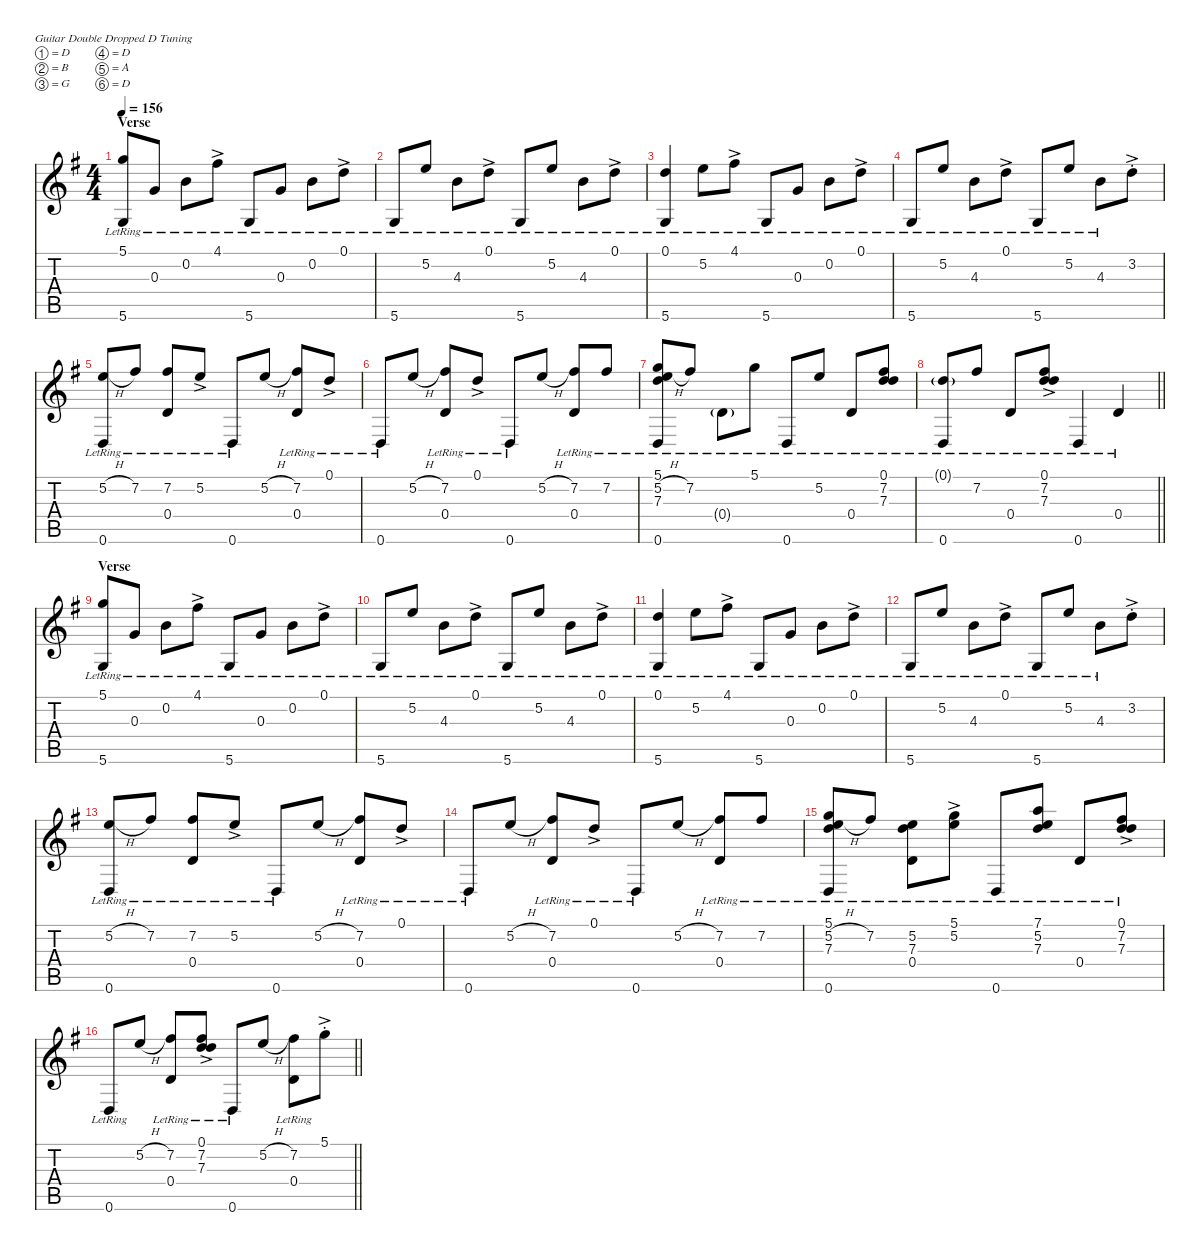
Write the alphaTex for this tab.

\defaultSystemsLayout 4
\hideDynamics
\bracketExtendMode nobrackets
\singleTrackTrackNamePolicy hidden
\multiTrackTrackNamePolicy hidden
\otherSystemsTrackNameOrientation horizontal
\track ("Guitar 1" "n.guit.") {mute instrument acousticguitarnylon}
\staff {score tabs}
\tuning (D4 B3 G3 D3 A2 D2)
\ts (4 4)
\section ("" "Verse")
\tempo 156
\clef g2
\ks g
(5.1{lr acc forcenatural} 5.6{lr acc forcenatural}).8{dy f beam Up} 0.3{lr acc forcenatural}.8{beam Up} 0.2{lr acc forcenatural}.8{beam Down} 4.1{ac lr acc #}.8{beam Down} 5.6{lr acc forcenatural}.8{beam Up} 0.3{lr acc forcenatural}.8{beam Up} 0.2{lr acc forcenatural}.8{beam Down} 0.1{ac lr acc forcenatural}.8{beam Down} |
5.6{lr acc forcenatural}.8{beam Up} 5.2{lr acc forcenatural}.8{beam Up} 4.3{lr acc forcenatural}.8{beam Down} 0.1{ac lr acc forcenatural}.8{beam Down} 5.6{lr acc forcenatural}.8{beam Up} 5.2{lr acc forcenatural}.8{beam Up} 4.3{lr acc forcenatural}.8{beam Down} 0.1{ac lr acc forcenatural}.8{beam Down} |
(0.1{lr acc forcenatural} 5.6{lr acc forcenatural}).4{beam Up} 5.2{lr acc forcenatural}.8{beam Down} 4.1{ac lr acc #}.8{beam Down} 5.6{lr acc forcenatural}.8{beam Up} 0.3{lr acc forcenatural}.8{beam Up} 0.2{lr acc forcenatural}.8{beam Down} 0.1{ac lr acc forcenatural}.8{beam Down} |
5.6{lr acc forcenatural}.8{beam Up} 5.2{lr acc forcenatural}.8{beam Up} 4.3{lr acc forcenatural}.8{beam Down} 0.1{ac lr acc forcenatural}.8{beam Down} 5.6{lr acc forcenatural}.8{beam Up} 5.2{lr acc forcenatural}.8{beam Up} 4.3{lr acc forcenatural}.8{beam Down} 3.2{ac st acc forcenatural}.8{beam Down} |
(5.2{h acc forcenatural} 0.6{lr acc forcenatural}).8{beam Up} 7.2{lr acc #}.8{beam Up} (7.2{lr acc #} 0.4{lr acc forcenatural}).8{beam Up} 5.2{ac lr acc forcenatural}.8{beam Up} 0.6{lr acc forcenatural}.8{beam Up} 5.2{h acc forcenatural}.8{beam Up} (7.2{lr acc #} 0.4{lr acc forcenatural}).8{beam Up} 0.1{ac lr acc forcenatural}.8{beam Up} |
0.6{lr acc forcenatural}.8{beam Up} 5.2{h acc forcenatural}.8{beam Up} (7.2{lr acc #} 0.4{lr acc forcenatural}).8{beam Up} 0.1{ac lr acc forcenatural}.8{beam Up} 0.6{lr acc forcenatural}.8{beam Up} 5.2{h acc forcenatural}.8{beam Up} (7.2{lr acc #} 0.4{lr acc forcenatural}).8{beam Up} 7.2{lr acc #}.8{beam Up} |
(5.1{lr acc forcenatural} 5.2{h acc forcenatural} 7.3{lr acc forcenatural} 0.6{lr acc forcenatural}).8{beam Up} 7.2{lr acc #}.8{beam Up} 0.4{g lr acc forcenatural}.8{beam Down} 5.1{lr acc forcenatural}.8{beam Down} 0.6{lr acc forcenatural}.8{beam Up} 5.2{lr acc forcenatural}.8{beam Up} 0.4{lr acc forcenatural}.8{beam Up} (0.1{lr acc forcenatural} 7.2{lr acc #} 7.3{lr acc forcenatural}).8{beam Up} |
\barLineRight lightlight
(0.1{g lr acc forcenatural} 0.6{lr acc forcenatural}).8{beam Up} 7.2{lr acc #}.8{beam Up} 0.4{lr acc forcenatural}.8{beam Up} (0.1{ac lr acc forcenatural} 7.2{ac lr acc #} 7.3{ac lr acc forcenatural}).8{beam Up} 0.6{lr acc forcenatural}.4{beam Up} 0.4{lr acc forcenatural}.4{beam Up} |
\section ("" "Verse")
(5.1{lr acc forcenatural} 5.6{lr acc forcenatural}).8{beam Up} 0.3{lr acc forcenatural}.8{beam Up} 0.2{lr acc forcenatural}.8{beam Down} 4.1{ac lr acc #}.8{beam Down} 5.6{lr acc forcenatural}.8{beam Up} 0.3{lr acc forcenatural}.8{beam Up} 0.2{lr acc forcenatural}.8{beam Down} 0.1{ac lr acc forcenatural}.8{beam Down} |
5.6{lr acc forcenatural}.8{beam Up} 5.2{lr acc forcenatural}.8{beam Up} 4.3{lr acc forcenatural}.8{beam Down} 0.1{ac lr acc forcenatural}.8{beam Down} 5.6{lr acc forcenatural}.8{beam Up} 5.2{lr acc forcenatural}.8{beam Up} 4.3{lr acc forcenatural}.8{beam Down} 0.1{ac lr acc forcenatural}.8{beam Down} |
(0.1{lr acc forcenatural} 5.6{lr acc forcenatural}).4{beam Up} 5.2{lr acc forcenatural}.8{beam Down} 4.1{ac lr acc #}.8{beam Down} 5.6{lr acc forcenatural}.8{beam Up} 0.3{lr acc forcenatural}.8{beam Up} 0.2{lr acc forcenatural}.8{beam Down} 0.1{ac lr acc forcenatural}.8{beam Down} |
5.6{lr acc forcenatural}.8{beam Up} 5.2{lr acc forcenatural}.8{beam Up} 4.3{lr acc forcenatural}.8{beam Down} 0.1{ac lr acc forcenatural}.8{beam Down} 5.6{lr acc forcenatural}.8{beam Up} 5.2{lr acc forcenatural}.8{beam Up} 4.3{lr acc forcenatural}.8{beam Down} 3.2{ac st acc forcenatural}.8{beam Down} |
(5.2{h acc forcenatural} 0.6{lr acc forcenatural}).8{beam Up} 7.2{lr acc #}.8{beam Up} (7.2{lr acc #} 0.4{lr acc forcenatural}).8{beam Up} 5.2{ac lr acc forcenatural}.8{beam Up} 0.6{lr acc forcenatural}.8{beam Up} 5.2{h acc forcenatural}.8{beam Up} (7.2{lr acc #} 0.4{lr acc forcenatural}).8{beam Up} 0.1{ac lr acc forcenatural}.8{beam Up} |
0.6{lr acc forcenatural}.8{beam Up} 5.2{h acc forcenatural}.8{beam Up} (7.2{lr acc #} 0.4{lr acc forcenatural}).8{beam Up} 0.1{ac lr acc forcenatural}.8{beam Up} 0.6{lr acc forcenatural}.8{beam Up} 5.2{h acc forcenatural}.8{beam Up} (7.2{lr acc #} 0.4{lr acc forcenatural}).8{beam Up} 7.2{lr acc #}.8{beam Up} |
(5.1{lr acc forcenatural} 5.2{h acc forcenatural} 7.3{lr acc forcenatural} 0.6{lr acc forcenatural}).8{beam Up} 7.2{lr acc #}.8{beam Up} (5.2{lr acc forcenatural} 7.3{lr acc forcenatural} 0.4{lr acc forcenatural}).8{beam Down} (5.1{ac lr acc forcenatural} 5.2{ac lr acc forcenatural}).8{beam Down} 0.6{lr acc forcenatural}.8{beam Up} (7.1{lr acc forcenatural} 5.2{lr acc forcenatural} 7.3{lr acc forcenatural}).8{beam Up} 0.4{lr acc forcenatural}.8{beam Up} (0.1{ac lr acc forcenatural} 7.2{ac lr acc #} 7.3{ac lr acc forcenatural}).8{beam Up} |
\barLineRight lightlight
0.6{lr acc forcenatural}.8{beam Up} 5.2{h acc forcenatural}.8{beam Up} (7.2{lr acc #} 0.4{lr acc forcenatural}).8{beam Up} (0.1{ac lr acc forcenatural} 7.2{ac lr acc #} 7.3{ac lr acc forcenatural}).8{beam Up} 0.6{lr acc forcenatural}.8{beam Up} 5.2{h acc forcenatural}.8{beam Up} (7.2{lr acc #} 0.4{lr acc forcenatural}).8{beam Down} 5.1{ac st acc forcenatural}.8{beam Down}
